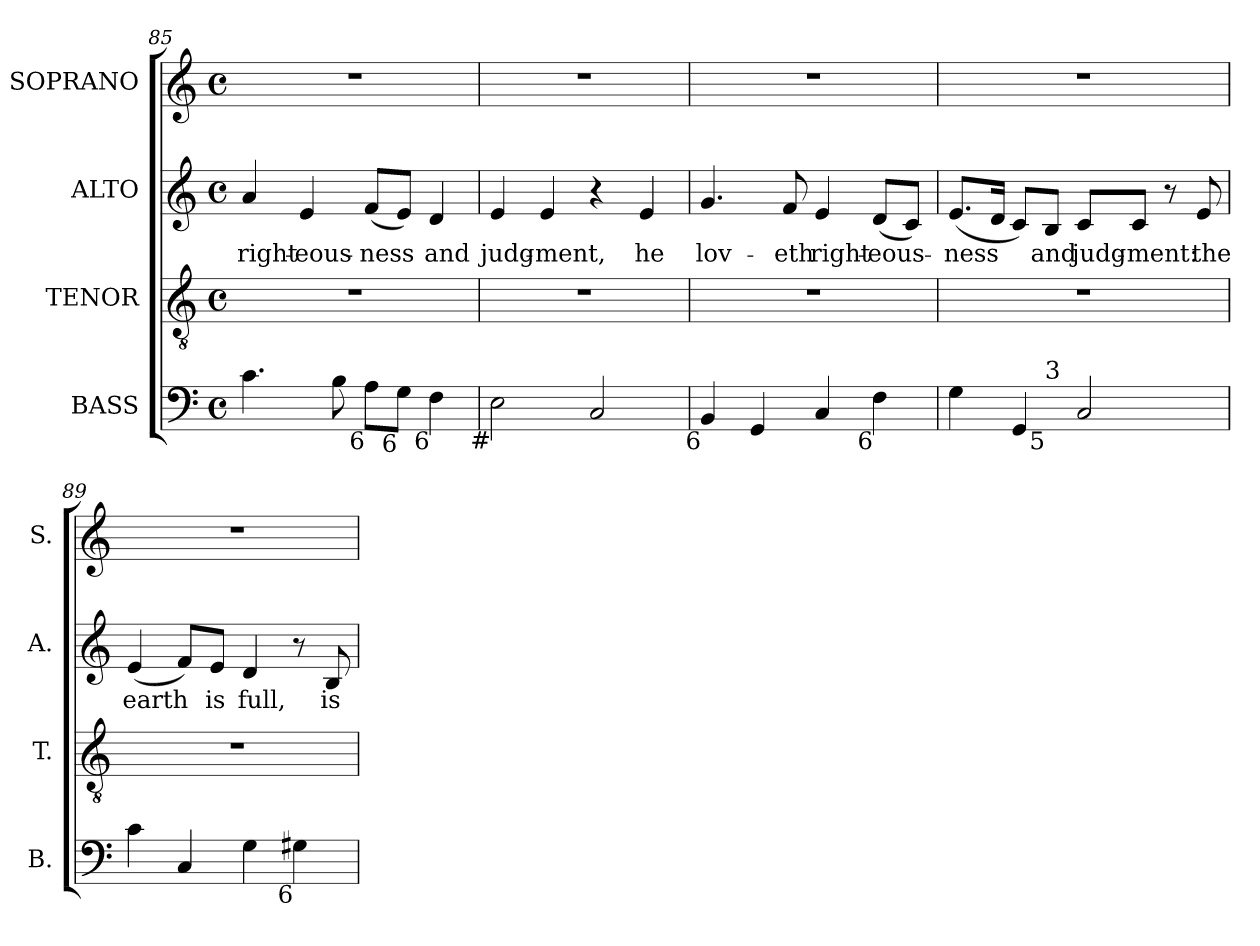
**kern	**kern	**kern	**text	**kern
*part4	*part3	*part2	*part2	*part1
*staff4	*staff3	*staff2	*staff2	*staff1
*I"BASS	*I"TENOR	*I"ALTO	*	*I"SOPRANO
*I'B.	*I'T.	*I'A.	*	*I'S.
*clefF4	*clefGv2	*clefG2	*	*clefG2
*	*ITrd7c12	*	*	*
*k[]	*k[]	*k[]	*	*k[]
*a:	*a:	*a:	*	*a:
*M4/4	*M4/4	*M4/4	*	*M4/4
*met(c)	*met(c)	*met(c)	*	*met(c)
=85	=85	=85	=85	=85
!	!	!	!LO:LY:b:color=#000000	!
4.ci\	1r	4ai/	right-	1r
!	!	!	!LO:LY:b:color=#000000	!
.	.	4ei/	-eous-	.
8Bi\	.	.	.	.
!LO:TX:b:rj:t=6	!	!	!	!
!	!	!	!LO:LY:b:color=#000000	!
8Ai\L	.	(8fi/L	-ness	.
!LO:TX:b:rj:t=6	!	!	!	!
8Gi\J	.	8ei/J)	.	.
!LO:TX:b:rj:t=6	!	!	!	!
!	!	!	!LO:LY:b:color=#000000	!
4Fi\	.	4di/	and	.
=86	=86	=86	=86	=86
!LO:TX:b:rj:t=#	!	!	!	!
!	!	!	!LO:LY:b:color=#000000	!
2Ei\	1r	4ei/	judg-	1r
!	!	!	!LO:LY:b:color=#000000	!
.	.	4ei/	-ment,	.
2Ci/	.	4r	.	.
!	!	!	!LO:LY:b:color=#000000	!
.	.	4ei/	he	.
=87	=87	=87	=87	=87
!LO:TX:b:rj:t=6	!	!	!	!
!	!	!	!LO:LY:b:color=#000000	!
4BBi/	1r	4.gi/	lov-	1r
4GGi/	.	.	.	.
!	!	!	!LO:LY:b:color=#000000	!
.	.	8fi/	-eth	.
!	!	!	!LO:LY:b:color=#000000	!
4Ci/	.	4ei/	right-	.
!LO:TX:b:rj:t=6	!	!	!	!
!	!	!	!LO:LY:b:color=#000000	!
4Fi\	.	(8di/L	-eous-	.
.	.	8ci/J)	.	.
=88	=88	=88	=88	=88
!LO:TX:b:rj:t=6	!	!	!	!
!LO:TX:t=4	!	!	!	!
!	!	!	!LO:LY:b:color=#000000	!
*^	*	*	*	*
4Gi\	4.ryy	1r	(8.ei/L	-ness	1r
.	.	.	16di/Jk	.	.
4GGi/	.	.	8ci/L)	.	.
!	!LO:TX:b:rj:t=5	!	!	!	!
!	!LO:TX:t=3	!	!	!	!
!	!	!	!	!LO:LY:b:color=#000000	!
.	2ryy	.	8Bi/J	and	.
!	!	!	!	!LO:LY:b:color=#000000	!
2Ci/	.	.	8ci/L	judg-	.
!	!	!	!	!LO:LY:b:color=#000000	!
.	.	.	8ci/J	-ment:	.
.	.	.	8r	.	.
!	!	!	!	!LO:LY:b:color=#000000	!
.	8ryy	.	8ei/	the	.
*v	*v	*	*	*	*
=89	=89	=89	=89	=89
*^	*	*	*	*
!	!	!	!	!LO:LY:b:color=#000000	!
*v	*v	*	*	*	*
4ci\	1r	(4ei/	earth	1r
4Ci/	.	8fi/L)	.	.
!	!	!	!LO:LY:b:color=#000000	!
.	.	8ei/J	is	.
!	!	!	!LO:LY:b:color=#000000	!
4Gi\	.	4di/	full,	.
!LO:TX:b:rj:t=6	!	!	!	!
4G#Xi\	.	8r	.	.
!	!	!	!LO:LY:b:color=#000000	!
.	.	8Bi/	is	.
=	=	=	=	=
*-	*-	*-	*-	*-
